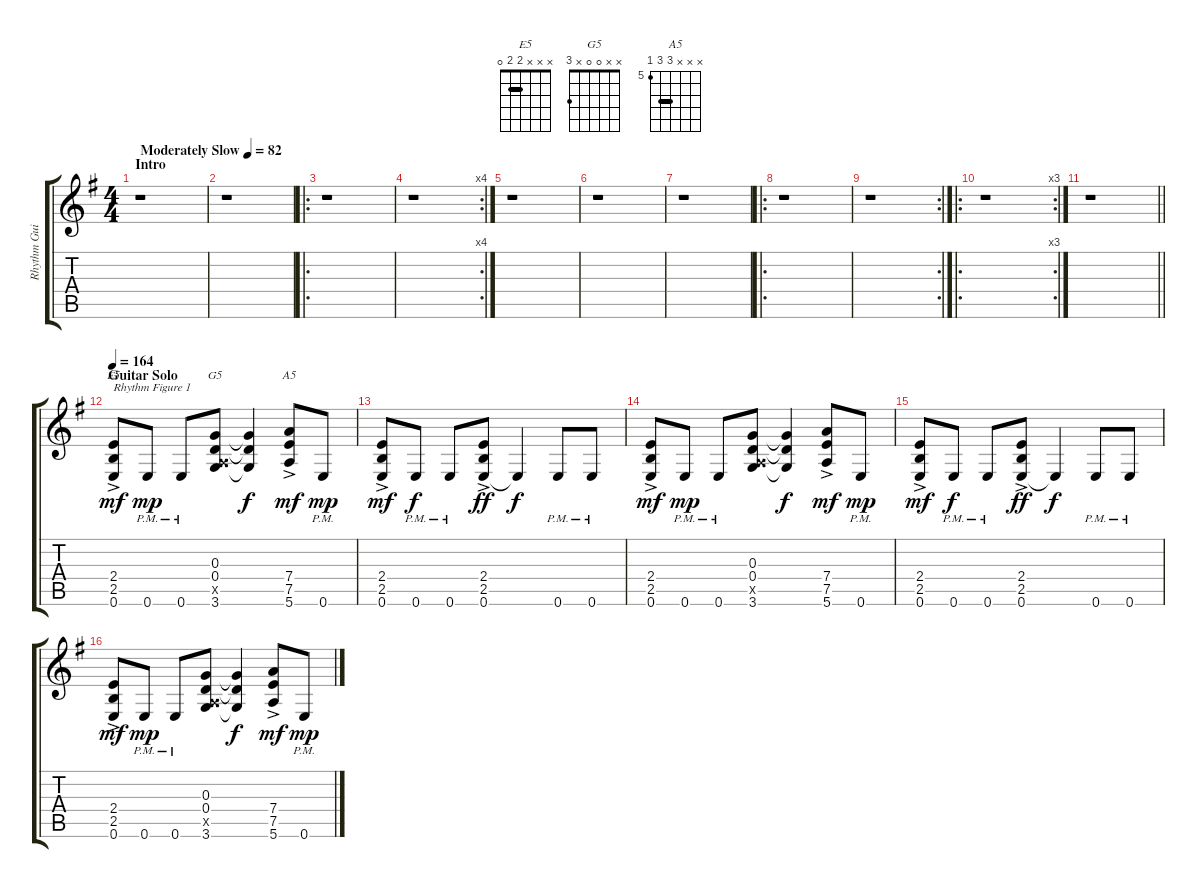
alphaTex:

\track ("Rhythm Guitar" "Rhythm Gui") {instrument overdrivenguitar}
\staff {score tabs}
\tuning (E4 B3 G3 D3 A2 E2) {hide}
\chord ("E5" x x x 2 2 0) {barre 2}
\chord ("G5" x x 0 0 x 3)
\chord ("A5" x x x 7 7 5) {firstfret 5 barre 7}
\ts (4 4)
\section ("" "Intro")
\tempo (82 "Moderately Slow")
\clef g2
\ks g
r.1{dy mf instrument overdrivenguitar} |
r.1 |
\ro
r.1 |
\rc 4
r.1 |
r.1 |
r.1 |
r.1 |
\ro
r.1 |
\rc 2
r.1 |
\ro
\rc 3
r.1 |
\barLineRight lightlight
r.1 |
\section ("" "Guitar Solo")
\tempo 164
(2.4{ac} 2.5{ac} 0.6{ac}).8{ch "E5" txt "Rhythm Figure 1"} 0.6{pm}.8{dy mp} 0.6{pm}.8 (0.3 0.4 0.5{x} 3.6).8{ch "G5"} (0.3{t} 0.4{t} 3.6{t}).4{dy f} (7.4{ac} 7.5{ac} 5.6{ac}).8{ch "A5" dy mf} 0.6{pm}.8{dy mp} |
(2.4{ac} 2.5{ac} 0.6{ac}).8{dy mf} 0.6{pm}.8{dy f} 0.6{pm}.8 (2.4{ac} 2.5{ac} 0.6{ac}).8{dy ff} 0.6{t}.4{dy f} 0.6{pm}.8 0.6{pm}.8 |
(2.4{ac} 2.5{ac} 0.6{ac}).8{dy mf} 0.6{pm}.8{dy mp} 0.6{pm}.8 (0.3 0.4 0.5{x} 3.6).8 (0.3{t} 0.4{t} 3.6{t}).4{dy f} (7.4{ac} 7.5{ac} 5.6{ac}).8{dy mf} 0.6{pm}.8{dy mp} |
(2.4{ac} 2.5{ac} 0.6{ac}).8{dy mf} 0.6{pm}.8{dy f} 0.6{pm}.8 (2.4{ac} 2.5{ac} 0.6{ac}).8{dy ff} 0.6{t}.4{dy f} 0.6{pm}.8 0.6{pm}.8 |
(2.4{ac} 2.5{ac} 0.6{ac}).8{dy mf} 0.6{pm}.8{dy mp} 0.6{pm}.8 (0.3 0.4 0.5{x} 3.6).8 (0.3{t} 0.4{t} 3.6{t}).4{dy f} (7.4{ac} 7.5{ac} 5.6{ac}).8{dy mf} 0.6{pm}.8{dy mp}
